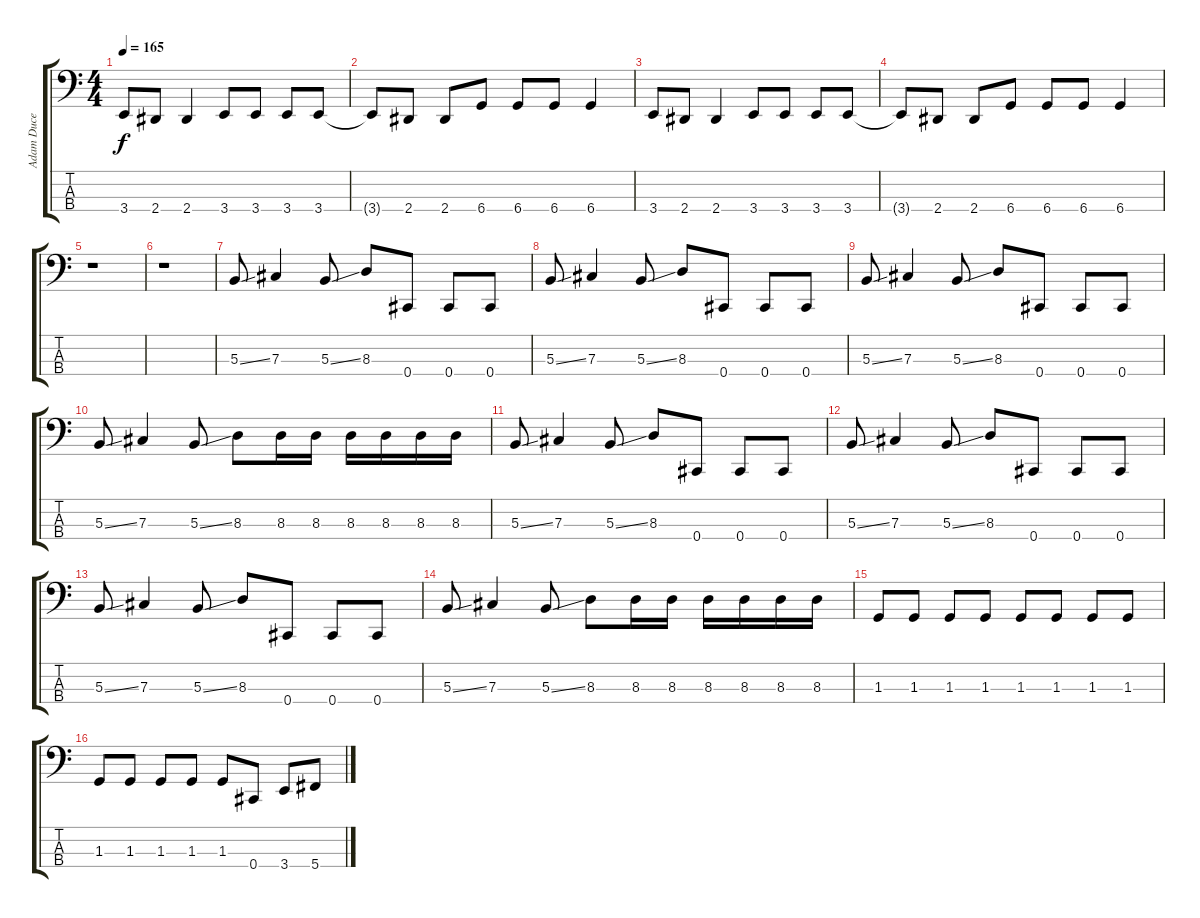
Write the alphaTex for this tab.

\track ("Adam Duce" "Adam Duce") {instrument electricbasspick}
\staff {score tabs}
\tuning (E2 B1 Gb1 Db1) {hide}
\ts (4 4)
\tempo 165
\clef f4
\ks c
3.4.8{dy f} 2.4.8 2.4.4 3.4.8 3.4.8 3.4.8 3.4.8 |
3.4{t}.8 2.4.8 2.4.8 6.4.8 6.4.8 6.4.8 6.4.4 |
3.4.8 2.4.8 2.4.4 3.4.8 3.4.8 3.4.8 3.4.8 |
3.4{t}.8 2.4.8 2.4.8 6.4.8 6.4.8 6.4.8 6.4.4 |
r.1 |
r.1 |
5.3{ss}.8 7.3.4 5.3{ss}.8 8.3.8 0.4.8 0.4.8 0.4.8 |
5.3{ss}.8 7.3.4 5.3{ss}.8 8.3.8 0.4.8 0.4.8 0.4.8 |
5.3{ss}.8 7.3.4 5.3{ss}.8 8.3.8 0.4.8 0.4.8 0.4.8 |
5.3{ss}.8 7.3.4 5.3{ss}.8 8.3.8 8.3.16 8.3.16 8.3.16 8.3.16 8.3.16 8.3.16 |
5.3{ss}.8 7.3.4 5.3{ss}.8 8.3.8 0.4.8 0.4.8 0.4.8 |
5.3{ss}.8 7.3.4 5.3{ss}.8 8.3.8 0.4.8 0.4.8 0.4.8 |
5.3{ss}.8 7.3.4 5.3{ss}.8 8.3.8 0.4.8 0.4.8 0.4.8 |
5.3{ss}.8 7.3.4 5.3{ss}.8 8.3.8 8.3.16 8.3.16 8.3.16 8.3.16 8.3.16 8.3.16 |
1.3.8 1.3.8 1.3.8 1.3.8 1.3.8 1.3.8 1.3.8 1.3.8 |
1.3.8 1.3.8 1.3.8 1.3.8 1.3.8 0.4.8 3.4.8 5.4.8
